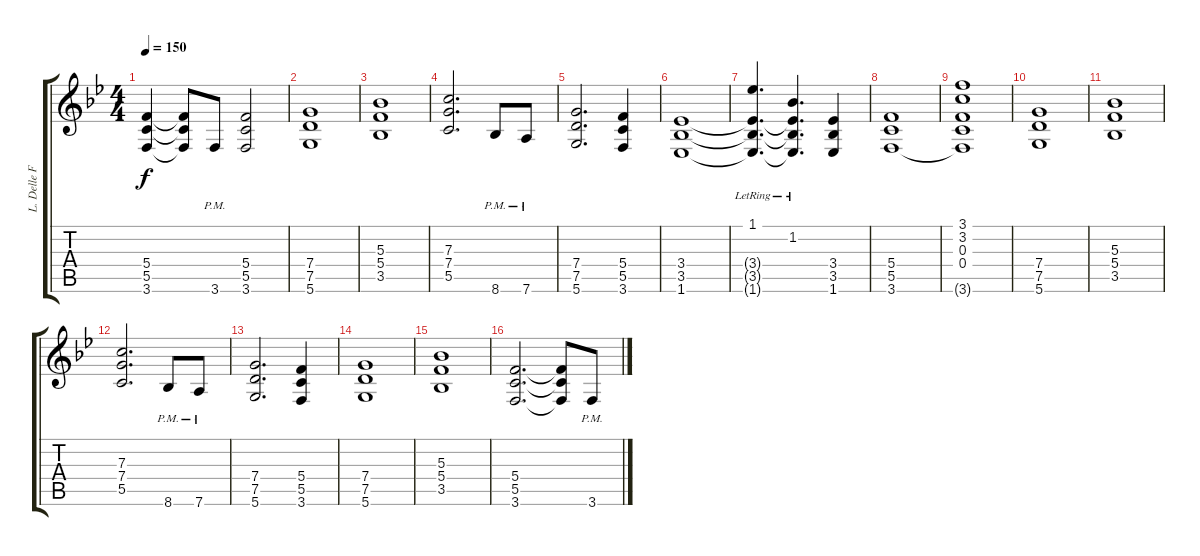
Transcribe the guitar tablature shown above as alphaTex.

\track ("L. Delle Fave (Dist. Guitar L)" "L. Delle F") {instrument overdrivenguitar}
\staff {score tabs}
\tuning (D4 A3 F3 C3 G2 D2) {hide}
\ts (4 4)
\tempo 150
\clef g2
\ks gminor
(5.4 5.5 3.6).4{dy f} (5.4{t} 5.5{t} 3.6{t}).8 3.6{pm}.8 (5.4 5.5 3.6).2 |
(7.4 7.5 5.6).1 |
(5.3 5.4 3.5).1 |
(7.3 7.4 5.5).2{d} 8.6{pm}.8 7.6{pm}.8 |
(7.4 7.5 5.6).2{d} (5.4 5.5 3.6).4 |
(3.4 3.5 1.6).1 |
(1.1{lr} 3.4{t} 3.5{t} 1.6{t}).4{d} (1.2{lr} 3.4{t} 3.5{t} 1.6{t}).4{d} (3.4 3.5 1.6).4 |
(5.4 5.5 3.6).1 |
(3.1 3.2 0.3 0.4 3.6{t}).1 |
(7.4 7.5 5.6).1 |
(5.3 5.4 3.5).1 |
(7.3 7.4 5.5).2{d} 8.6{pm}.8 7.6{pm}.8 |
(7.4 7.5 5.6).2{d} (5.4 5.5 3.6).4 |
(7.4 7.5 5.6).1 |
(5.3 5.4 3.5).1 |
(5.4 5.5 3.6).2{d} (5.4{t} 5.5{t} 3.6{t}).8 3.6{pm}.8
